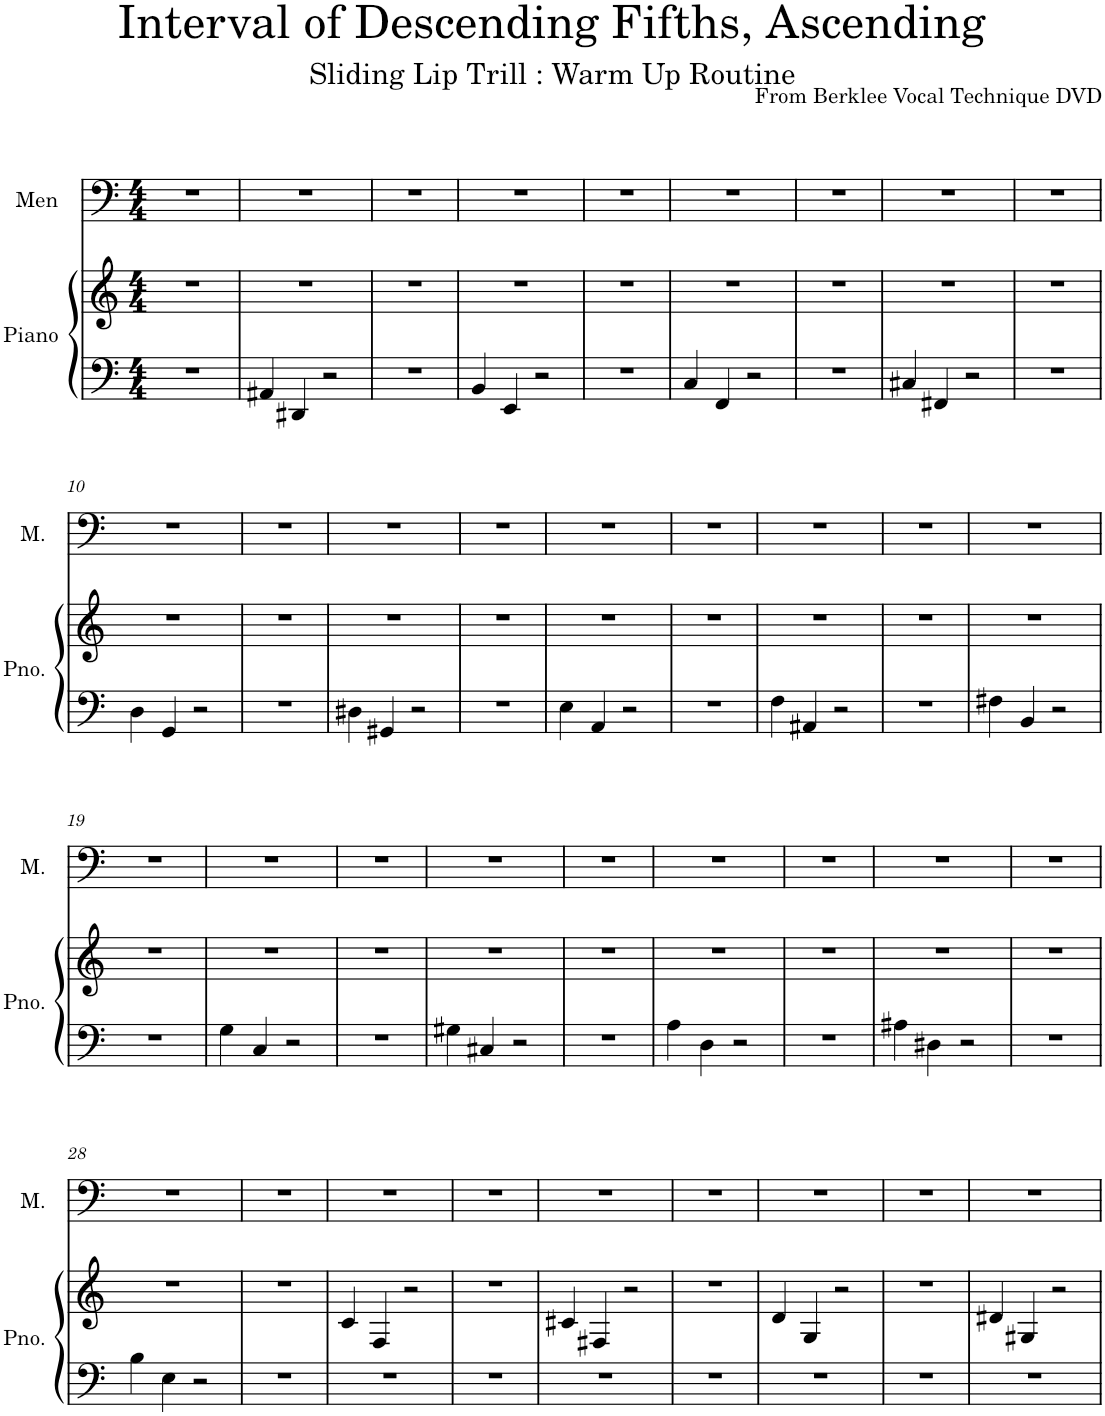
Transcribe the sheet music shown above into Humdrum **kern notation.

**kern	**kern	**kern
*part2	*part2	*part1
*staff3	*staff2	*staff1
*I"Piano	*	*I"Men
*I'Pno.	*	*I'M.
*clefF4	*clefG2	*clefF4
*k[]	*k[]	*k[]
*M4/4	*M4/4	*M4/4
=1	=1	=1
1r	1r	1r
=2	=2	=2
4AA#X/	1r	1r
4DD#X/	.	.
2r	.	.
=3	=3	=3
1r	1r	1r
=4	=4	=4
4BB/	1r	1r
4EE/	.	.
2r	.	.
=5	=5	=5
1r	1r	1r
=6	=6	=6
4C/	1r	1r
4FF/	.	.
2r	.	.
=7	=7	=7
1r	1r	1r
=8	=8	=8
4C#X/	1r	1r
4FF#X/	.	.
2r	.	.
=9	=9	=9
1r	1r	1r
!!LO:LB:g=z
=10	=10	=10
4D\	1r	1r
4GG/	.	.
2r	.	.
=11	=11	=11
1r	1r	1r
=12	=12	=12
4D#X\	1r	1r
4GG#X/	.	.
2r	.	.
=13	=13	=13
1r	1r	1r
=14	=14	=14
4E\	1r	1r
4AA/	.	.
2r	.	.
=15	=15	=15
1r	1r	1r
=16	=16	=16
4F\	1r	1r
4AA#X/	.	.
2r	.	.
=17	=17	=17
1r	1r	1r
=18	=18	=18
4F#X\	1r	1r
4BB/	.	.
2r	.	.
!!LO:LB:g=z
=19	=19	=19
1r	1r	1r
=20	=20	=20
4G\	1r	1r
4C/	.	.
2r	.	.
=21	=21	=21
1r	1r	1r
=22	=22	=22
4G#X\	1r	1r
4C#X/	.	.
2r	.	.
=23	=23	=23
1r	1r	1r
=24	=24	=24
4A\	1r	1r
4D\	.	.
2r	.	.
=25	=25	=25
1r	1r	1r
=26	=26	=26
4A#X\	1r	1r
4D#X\	.	.
2r	.	.
=27	=27	=27
1r	1r	1r
!!LO:LB:g=z
=28	=28	=28
4B\	1r	1r
4E\	.	.
2r	.	.
=29	=29	=29
1r	1r	1r
=30	=30	=30
1r	4c/	1r
.	4F/	.
.	2r	.
=31	=31	=31
1r	1r	1r
=32	=32	=32
1r	4c#X/	1r
.	4F#X/	.
.	2r	.
=33	=33	=33
1r	1r	1r
=34	=34	=34
1r	4d/	1r
.	4G/	.
.	2r	.
=35	=35	=35
1r	1r	1r
=36	=36	=36
1r	4d#X/	1r
.	4G#X/	.
.	2r	.
=	=	=
*-	*-	*-
